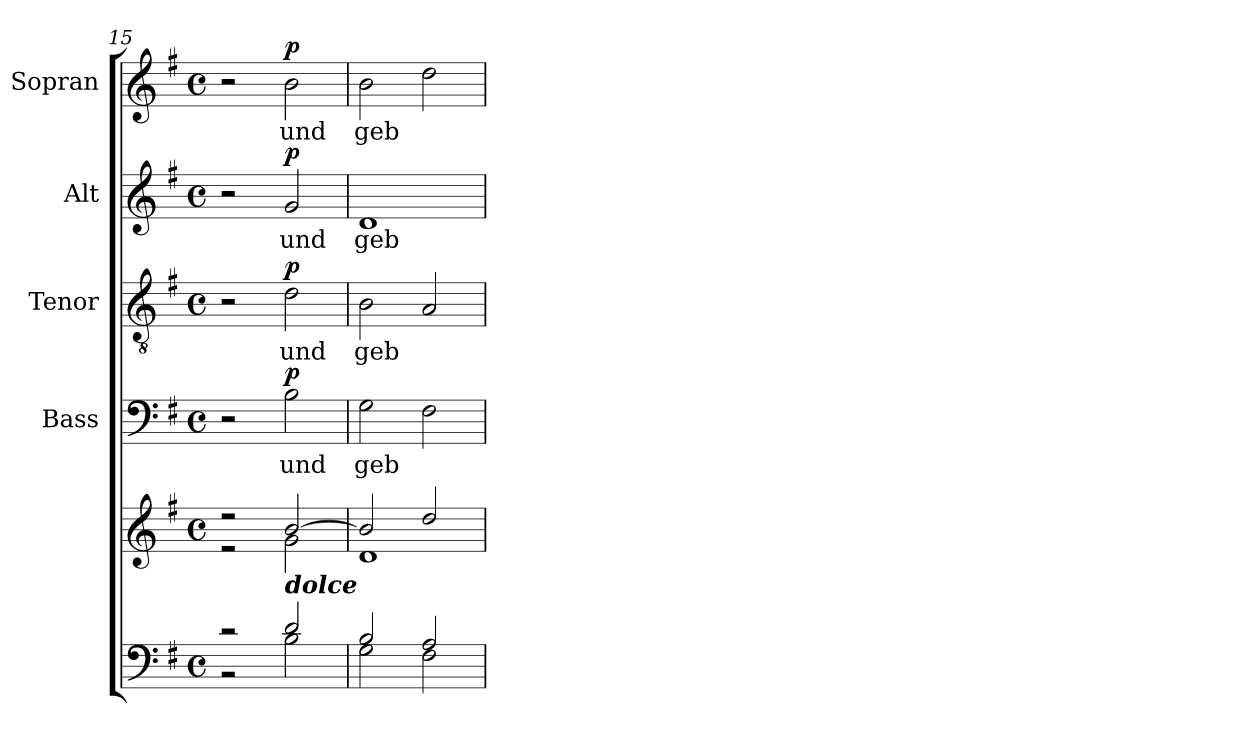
**kern	**kern	**kern	**text	**dynam	**kern	**text	**dynam	**kern	**text	**dynam	**kern	**text	**dynam
*part5	*part5	*part4	*part4	*part4	*part3	*part3	*part3	*part2	*part2	*part2	*part1	*part1	*part1
*staff6	*staff5	*staff4	*staff4	*staff4	*staff3	*staff3	*staff3	*staff2	*staff2	*staff2	*staff1	*staff1	*staff1
*	*	*I"Bass	*	*	*I"Tenor	*	*	*I"Alt	*	*	*I"Sopran	*	*
*	*	*I'B.	*	*	*I'T.	*	*	*I'A.	*	*	*I'S.	*	*
!!LO:PB:g=z
*clefF4	*clefG2	*clefF4	*	*	*clefGv2	*	*	*clefG2	*	*	*clefG2	*	*
*k[f#]	*k[f#]	*k[f#]	*	*	*k[f#]	*	*	*k[f#]	*	*	*k[f#]	*	*
*G:	*G:	*G:	*	*	*G:	*	*	*G:	*	*	*G:	*	*
*M4/4	*M4/4	*M4/4	*	*	*M4/4	*	*	*M4/4	*	*	*M4/4	*	*
*met(c)	*met(c)	*met(c)	*	*	*met(c)	*	*	*met(c)	*	*	*met(c)	*	*
=15	=15	=15	=15	=15	=15	=15	=15	=15	=15	=15	=15	=15	=15
*^	*^	*	*	*	*	*	*	*	*	*	*	*	*
2r	2r	2r	2r	2r	.	.	2r	.	.	2r	.	.	2r	.	.
!	!	!LO:TX:b:Bi:t=dolce	!	!	!	!	!	!	!	!	!	!	!	!	!
!	!	!	!	!	!LO:LY:b	!LO:DY:a	!	!LO:LY:b	!LO:DY:a	!	!LO:LY:b	!LO:DY:a	!	!LO:LY:b	!LO:DY:a
2d/	2B\	[>2b/	2g\	2B\	und	p	2d\	und	p	2g/	und	p	2b\	und	p
=16	=16	=16	=16	=16	=16	=16	=16	=16	=16	=16	=16	=16	=16	=16	=16
!	!	!	!	!	!LO:LY:b	!	!	!LO:LY:b	!	!	!LO:LY:b	!	!	!LO:LY:b	!
2B/	2G\	2b/]	1d	2G\	geb	.	2B\	geb	.	1d	geb	.	2b\	geb	.
2A/	2F#\	2dd/	.	2F#\	.	.	2A/	.	.	.	.	.	2dd\	.	.
*v	*v	*	*	*	*	*	*	*	*	*	*	*	*	*	*
*	*v	*v	*	*	*	*	*	*	*	*	*	*	*	*
=	=	=	=	=	=	=	=	=	=	=	=	=	=
*-	*-	*-	*-	*-	*-	*-	*-	*-	*-	*-	*-	*-	*-
